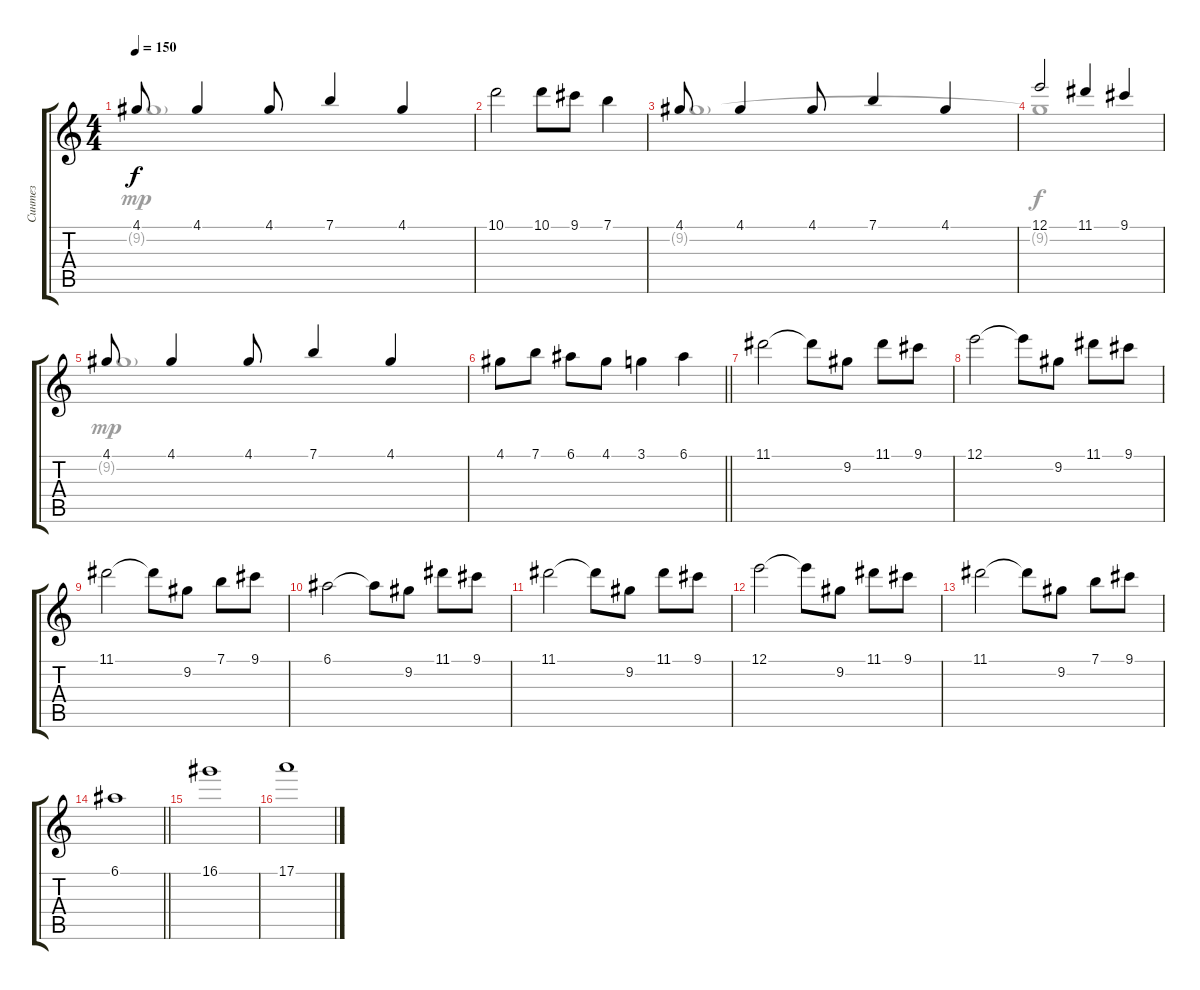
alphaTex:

\track ("Синтез" "Синтез") {instrument overdrivenguitar}
\staff {score tabs}
\tuning (E4 B3 G3 D3 A2 E2) {hide}
\voice
\ts (4 4)
\tempo 150
\clef g2
\ks c
4.1.8{dy f} 4.1.4 4.1.8 7.1.4 4.1.4 |
10.1.2 10.1.8 9.1.8 7.1.4 |
4.1.8 4.1.4 4.1.8 7.1.4 4.1.4 |
12.1.2 11.1.4 9.1.4 |
4.1.8 4.1.4 4.1.8 7.1.4 4.1.4 |
\barLineRight lightlight
4.1.8 7.1.8 6.1.8 4.1.8 3.1.4 6.1.4 |
11.1.2 11.1{t}.8 9.2.8 11.1.8 9.1.8 |
12.1.2 12.1{t}.8 9.2.8 11.1.8 9.1.8 |
11.1.2 11.1{t}.8 9.2.8 7.1.8 9.1.8 |
6.1.2 6.1{t}.8 9.2.8 11.1.8 9.1.8 |
11.1.2 11.1{t}.8 9.2.8 11.1.8 9.1.8 |
12.1.2 12.1{t}.8 9.2.8 11.1.8 9.1.8 |
11.1.2 11.1{t}.8 9.2.8 7.1.8 9.1.8 |
\barLineRight lightlight
6.1.1 |
16.1.1 |
17.1.1
\voice
\clef g2
\ottava regular
\simile none
\ks c
9.2{g}.1{dy mp} |
|
9.2{g}.1 |
9.2{t}.1{dy f} |
9.2{g}.1{dy mp} |
\barLineRight lightlight
|
|
|
|
|
|
|
|
\barLineRight lightlight
|
|
